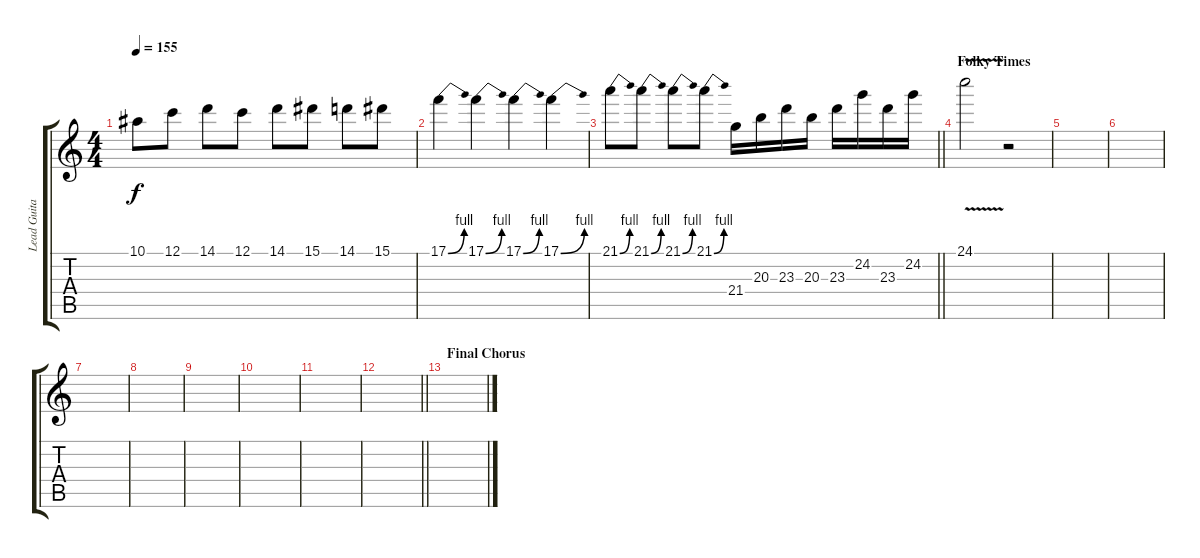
\track ("Lead Guitar" "Lead Guita") {instrument distortionguitar}
\staff {score tabs}
\tuning (C4 G3 Eb3 Bb2 F2 C2) {hide}
\ts (4 4)
\tempo 155
\clef g2
\ks c
10.1.8{dy f} 12.1.8 14.1.8 12.1.8 14.1.8 15.1.8 14.1.8 15.1.8 |
17.1{be (bend 0 0 60 4)}.4 17.1{be (bend 0 0 60 4)}.4 17.1{be (bend 0 0 60 4)}.4 17.1{be (bend 0 0 60 4)}.4 |
\barLineRight lightlight
21.1{be (bend 0 0 60 4)}.8 21.1{be (bend 0 0 60 4)}.8 21.1{be (bend 0 0 60 4)}.8 21.1{be (bend 0 0 60 4)}.8 21.4.16 20.3.16 23.3.16 20.3.16 23.3.16 24.2.16 23.3.16 24.2.16 |
\section ("" "Folky Times")
24.1{v}.2 r.2 |
|
|
|
|
|
|
|
\barLineRight lightlight
|
\section ("" "Final Chorus")
